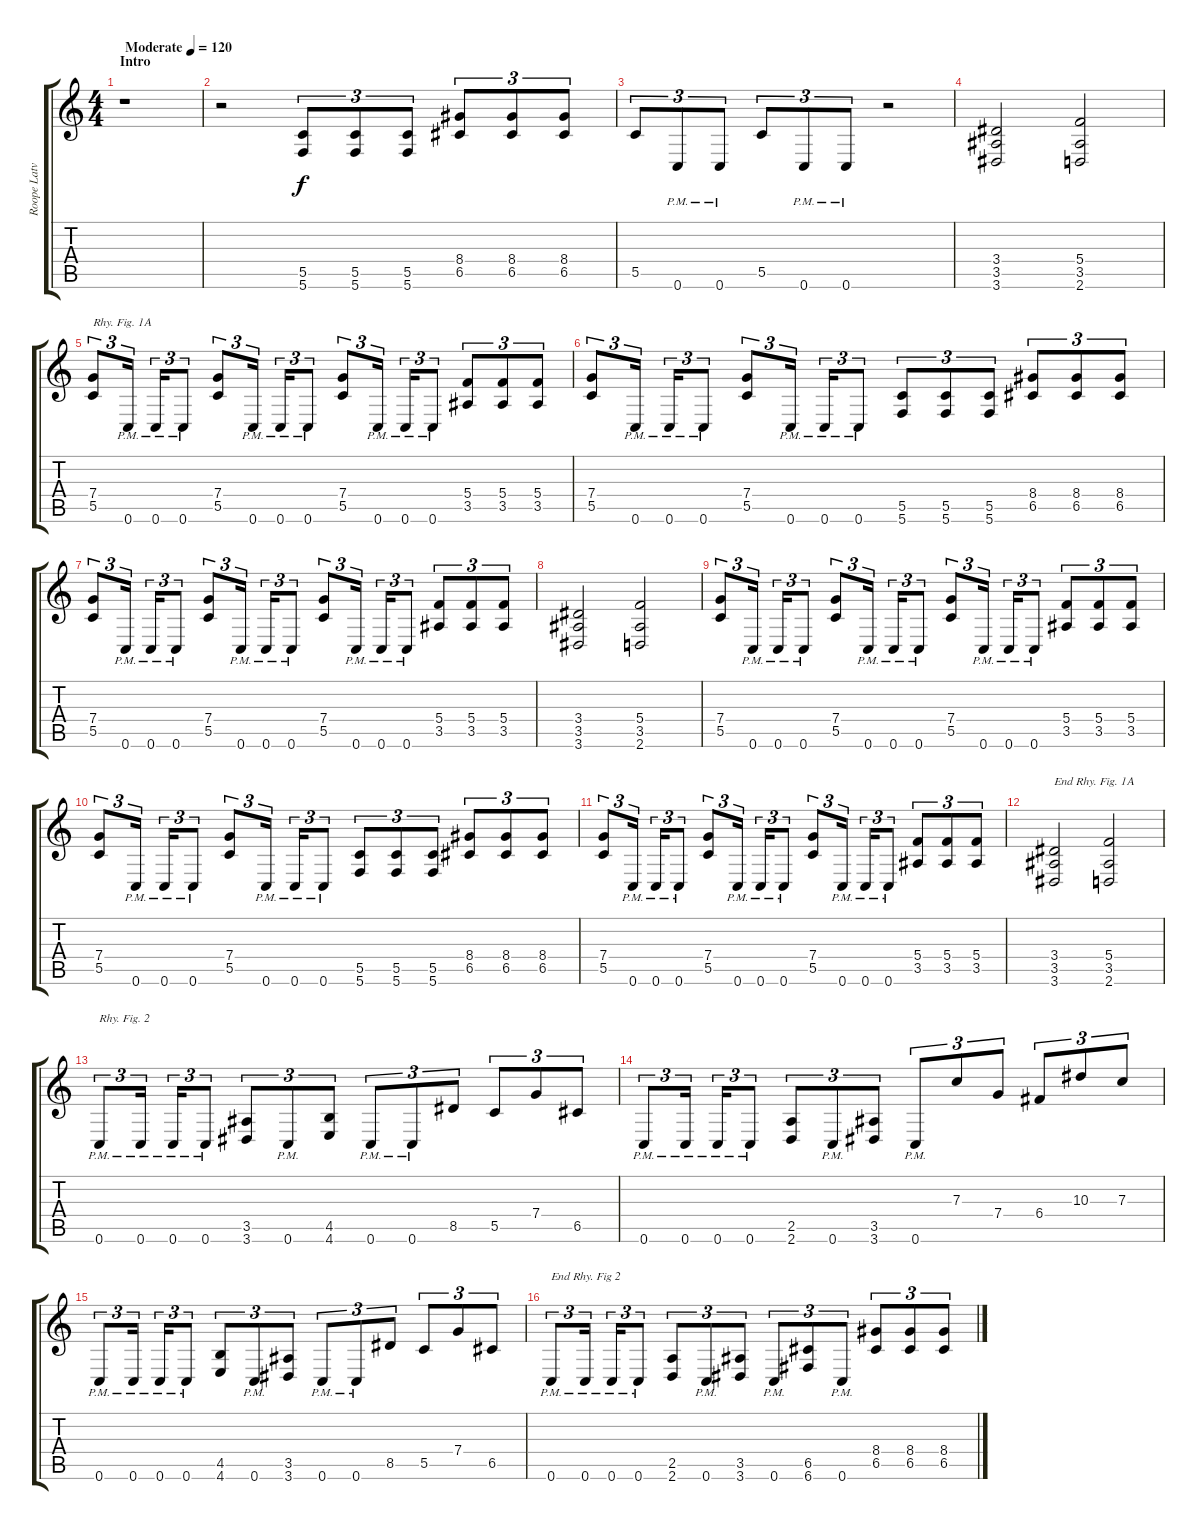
\track ("Roope Latvala [Guitar 2]" "Roope Latv") {instrument distortionguitar}
\staff {score tabs}
\tuning (D4 A3 F3 C3 G2 C2) {hide}
\ts (4 4)
\section ("" "Intro")
\tempo (120 "Moderate")
\clef g2
\ks c
r.1{dy f instrument distortionguitar} |
r.2 (5.5 5.6).8{tu (3 2)} (5.5 5.6).8{tu (3 2)} (5.5 5.6).8{tu (3 2)} (8.4 6.5).8{tu (3 2)} (8.4 6.5).8{tu (3 2)} (8.4 6.5).8{tu (3 2)} |
5.5.8{tu (3 2)} 0.6{pm}.8{tu (3 2)} 0.6{pm}.8{tu (3 2)} 5.5.8{tu (3 2)} 0.6{pm}.8{tu (3 2)} 0.6{pm}.8{tu (3 2)} r.2 |
(3.4 3.5 3.6).2 (5.4 3.5 2.6).2 |
(7.4 5.5).8{tu (3 2) txt "Rhy. Fig. 1A"} 0.6{pm}.16{tu (3 2)} 0.6{pm}.16{tu (3 2)} 0.6{pm}.8{tu (3 2)} (7.4 5.5).8{tu (3 2)} 0.6{pm}.16{tu (3 2)} 0.6{pm}.16{tu (3 2)} 0.6{pm}.8{tu (3 2)} (7.4 5.5).8{tu (3 2)} 0.6{pm}.16{tu (3 2)} 0.6{pm}.16{tu (3 2)} 0.6{pm}.8{tu (3 2)} (5.4 3.5).8{tu (3 2)} (5.4 3.5).8{tu (3 2)} (5.4 3.5).8{tu (3 2)} |
(7.4 5.5).8{tu (3 2)} 0.6{pm}.16{tu (3 2)} 0.6{pm}.16{tu (3 2)} 0.6{pm}.8{tu (3 2)} (7.4 5.5).8{tu (3 2)} 0.6{pm}.16{tu (3 2)} 0.6{pm}.16{tu (3 2)} 0.6{pm}.8{tu (3 2)} (5.5 5.6).8{tu (3 2)} (5.5 5.6).8{tu (3 2)} (5.5 5.6).8{tu (3 2)} (8.4 6.5).8{tu (3 2)} (8.4 6.5).8{tu (3 2)} (8.4 6.5).8{tu (3 2)} |
(7.4 5.5).8{tu (3 2) txt ""} 0.6{pm}.16{tu (3 2)} 0.6{pm}.16{tu (3 2)} 0.6{pm}.8{tu (3 2)} (7.4 5.5).8{tu (3 2)} 0.6{pm}.16{tu (3 2)} 0.6{pm}.16{tu (3 2)} 0.6{pm}.8{tu (3 2)} (7.4 5.5).8{tu (3 2)} 0.6{pm}.16{tu (3 2)} 0.6{pm}.16{tu (3 2)} 0.6{pm}.8{tu (3 2)} (5.4 3.5).8{tu (3 2)} (5.4 3.5).8{tu (3 2)} (5.4 3.5).8{tu (3 2)} |
(3.4 3.5 3.6).2 (5.4 3.5 2.6).2 |
(7.4 5.5).8{tu (3 2)} 0.6{pm}.16{tu (3 2)} 0.6{pm}.16{tu (3 2)} 0.6{pm}.8{tu (3 2)} (7.4 5.5).8{tu (3 2)} 0.6{pm}.16{tu (3 2)} 0.6{pm}.16{tu (3 2)} 0.6{pm}.8{tu (3 2)} (7.4 5.5).8{tu (3 2)} 0.6{pm}.16{tu (3 2)} 0.6{pm}.16{tu (3 2)} 0.6{pm}.8{tu (3 2)} (5.4 3.5).8{tu (3 2)} (5.4 3.5).8{tu (3 2)} (5.4 3.5).8{tu (3 2)} |
(7.4 5.5).8{tu (3 2)} 0.6{pm}.16{tu (3 2)} 0.6{pm}.16{tu (3 2)} 0.6{pm}.8{tu (3 2)} (7.4 5.5).8{tu (3 2)} 0.6{pm}.16{tu (3 2)} 0.6{pm}.16{tu (3 2)} 0.6{pm}.8{tu (3 2)} (5.5 5.6).8{tu (3 2)} (5.5 5.6).8{tu (3 2)} (5.5 5.6).8{tu (3 2)} (8.4 6.5).8{tu (3 2)} (8.4 6.5).8{tu (3 2)} (8.4 6.5).8{tu (3 2)} |
(7.4 5.5).8{tu (3 2)} 0.6{pm}.16{tu (3 2)} 0.6{pm}.16{tu (3 2)} 0.6{pm}.8{tu (3 2)} (7.4 5.5).8{tu (3 2)} 0.6{pm}.16{tu (3 2)} 0.6{pm}.16{tu (3 2)} 0.6{pm}.8{tu (3 2)} (7.4 5.5).8{tu (3 2)} 0.6{pm}.16{tu (3 2)} 0.6{pm}.16{tu (3 2)} 0.6{pm}.8{tu (3 2)} (5.4 3.5).8{tu (3 2)} (5.4 3.5).8{tu (3 2)} (5.4 3.5).8{tu (3 2)} |
(3.4 3.5 3.6).2{txt "End Rhy. Fig. 1A"} (5.4 3.5 2.6).2 |
0.6{pm}.8{tu (3 2) txt "Rhy. Fig. 2"} 0.6{pm}.16{tu (3 2)} 0.6{pm}.16{tu (3 2)} 0.6{pm}.8{tu (3 2)} (3.5 3.6).8{tu (3 2)} 0.6{pm}.8{tu (3 2)} (4.5 4.6).8{tu (3 2)} 0.6{pm}.8{tu (3 2)} 0.6{pm}.8{tu (3 2)} 8.5.8{tu (3 2)} 5.5.8{tu (3 2)} 7.4.8{tu (3 2)} 6.5.8{tu (3 2)} |
0.6{pm}.8{tu (3 2)} 0.6{pm}.16{tu (3 2)} 0.6{pm}.16{tu (3 2)} 0.6{pm}.8{tu (3 2)} (2.5 2.6).8{tu (3 2)} 0.6{pm}.8{tu (3 2)} (3.5 3.6).8{tu (3 2)} 0.6{pm}.8{tu (3 2)} 7.3.8{tu (3 2)} 7.4.8{tu (3 2)} 6.4.8{tu (3 2)} 10.3.8{tu (3 2)} 7.3.8{tu (3 2)} |
0.6{pm}.8{tu (3 2)} 0.6{pm}.16{tu (3 2)} 0.6{pm}.16{tu (3 2)} 0.6{pm}.8{tu (3 2)} (4.5 4.6).8{tu (3 2)} 0.6{pm}.8{tu (3 2)} (3.5 3.6).8{tu (3 2)} 0.6{pm}.8{tu (3 2)} 0.6{pm}.8{tu (3 2)} 8.5.8{tu (3 2)} 5.5.8{tu (3 2)} 7.4.8{tu (3 2)} 6.5.8{tu (3 2)} |
0.6{pm}.8{tu (3 2) txt "End Rhy. Fig 2"} 0.6{pm}.16{tu (3 2)} 0.6{pm}.16{tu (3 2)} 0.6{pm}.8{tu (3 2)} (2.5 2.6).8{tu (3 2)} 0.6{pm}.8{tu (3 2)} (3.5 3.6).8{tu (3 2)} 0.6{pm}.8{tu (3 2)} (6.5 6.6).8{tu (3 2)} 0.6{pm}.8{tu (3 2)} (8.4 6.5).8{tu (3 2)} (8.4 6.5).8{tu (3 2)} (8.4 6.5).8{tu (3 2)}
